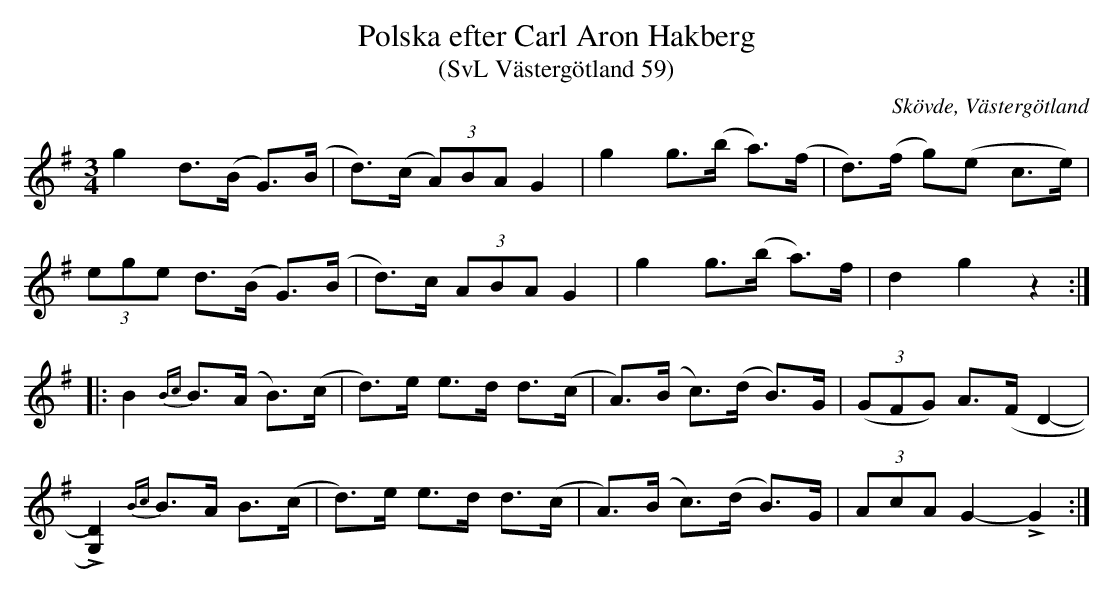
X:1
T:Polska efter Carl Aron Hakberg
T:(SvL Västergötland 59)
O:Skövde, Västergötland
M:3/4
L:1/8
K:G
g2 d>(B G>)(B|d>)(c (3A)BA G2|g2 g>(b a>)(f|d>)(f g)(e c>e)|
(3ege d>(B G>)(B|d>)c (3ABA G2|g2 g>(b a>)f|d2 g2 z2:|
|:B2 {Bc}B>(A B>)(c|d>)e e>d d>(c|A>)(B c>)(d B>)G|(3(GFG) A>(F D2-|
L[DG,]2) {Bc}B>A B>(c|d>)e e>d d>(c|A>)(B c>)(d B>)G|(3AcA G2-LG2:|
